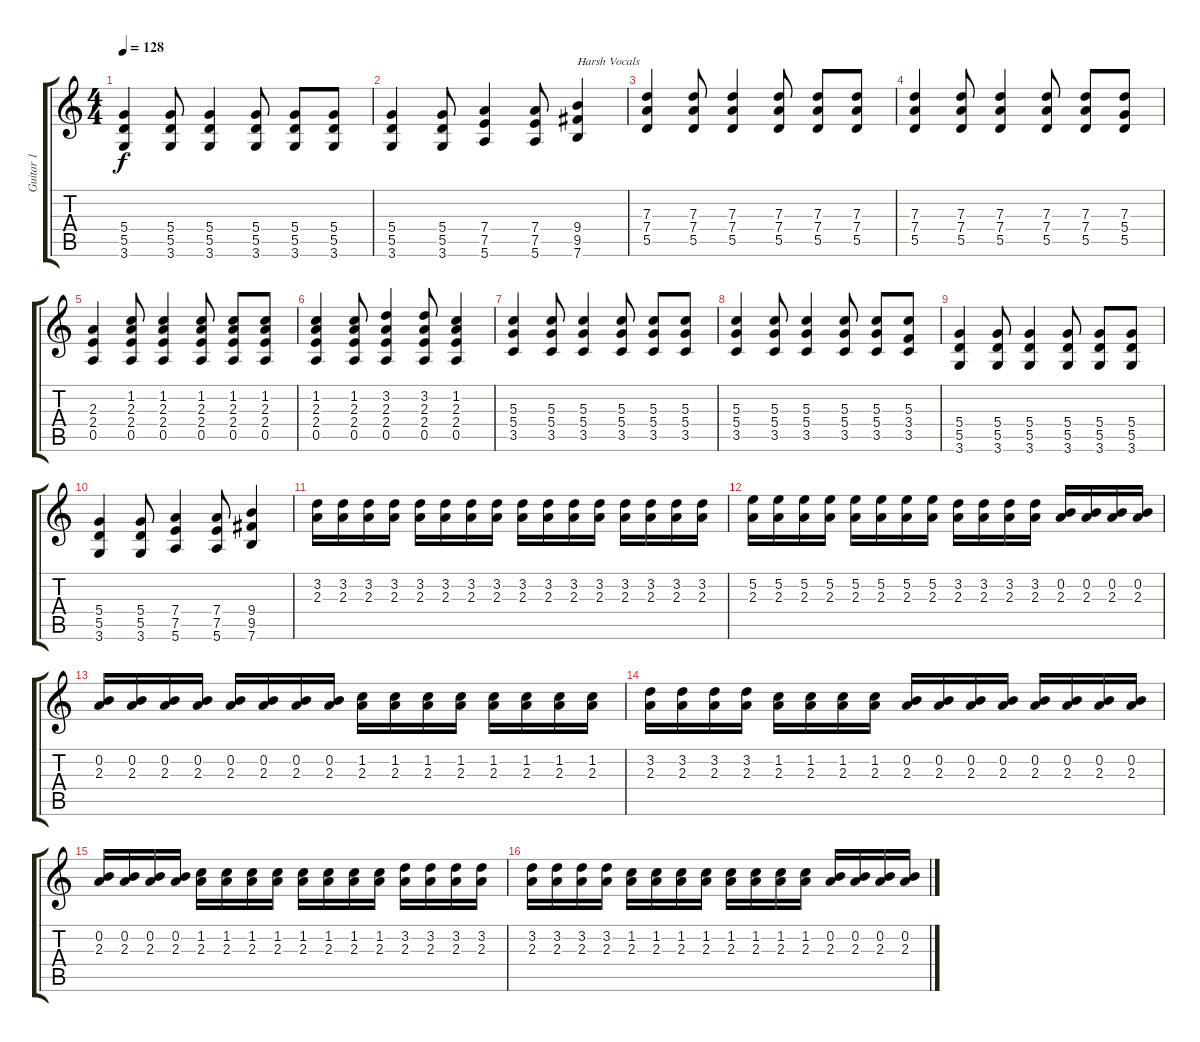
\track ("Guitar 1" "Guitar 1") {instrument distortionguitar}
\staff {score tabs}
\tuning (E4 B3 G3 D3 A2 E2) {hide}
\ts (4 4)
\tempo 128
\clef g2
\ks c
(5.4 5.5 3.6).4{dy f} (5.4 5.5 3.6).8 (5.4 5.5 3.6).4 (5.4 5.5 3.6).8 (5.4 5.5 3.6).8 (5.4 5.5 3.6).8 |
(5.4 5.5 3.6).4 (5.4 5.5 3.6).8 (7.4 7.5 5.6).4 (7.4 7.5 5.6).8 (9.4 9.5 7.6).4{txt "Harsh Vocals"} |
(7.3 7.4 5.5).4 (7.3 7.4 5.5).8 (7.3 7.4 5.5).4 (7.3 7.4 5.5).8 (7.3 7.4 5.5).8 (7.3 7.4 5.5).8 |
(7.3 7.4 5.5).4 (7.3 7.4 5.5).8 (7.3 7.4 5.5).4 (7.3 7.4 5.5).8 (7.3 7.4 5.5).8 (7.3 5.4 5.5).8 |
(2.3 2.4 0.5).4 (1.2 2.3 2.4 0.5).8 (1.2 2.3 2.4 0.5).4 (1.2 2.3 2.4 0.5).8 (1.2 2.3 2.4 0.5).8 (1.2 2.3 2.4 0.5).8 |
(1.2 2.3 2.4 0.5).4 (1.2 2.3 2.4 0.5).8 (3.2 2.3 2.4 0.5).4 (3.2 2.3 2.4 0.5).8 (1.2 2.3 2.4 0.5).4 |
(5.3 5.4 3.5).4 (5.3 5.4 3.5).8 (5.3 5.4 3.5).4 (5.3 5.4 3.5).8 (5.3 5.4 3.5).8 (5.3 5.4 3.5).8 |
(5.3 5.4 3.5).4 (5.3 5.4 3.5).8 (5.3 5.4 3.5).4 (5.3 5.4 3.5).8 (5.3 5.4 3.5).8 (5.3 3.4 3.5).8 |
(5.4 5.5 3.6).4 (5.4 5.5 3.6).8 (5.4 5.5 3.6).4 (5.4 5.5 3.6).8 (5.4 5.5 3.6).8 (5.4 5.5 3.6).8 |
(5.4 5.5 3.6).4 (5.4 5.5 3.6).8 (7.4 7.5 5.6).4 (7.4 7.5 5.6).8 (9.4 9.5 7.6).4 |
(3.2 2.3).16 (3.2 2.3).16 (3.2 2.3).16 (3.2 2.3).16 (3.2 2.3).16 (3.2 2.3).16 (3.2 2.3).16 (3.2 2.3).16 (3.2 2.3).16 (3.2 2.3).16 (3.2 2.3).16 (3.2 2.3).16 (3.2 2.3).16 (3.2 2.3).16 (3.2 2.3).16 (3.2 2.3).16 |
(5.2 2.3).16 (5.2 2.3).16 (5.2 2.3).16 (5.2 2.3).16 (5.2 2.3).16 (5.2 2.3).16 (5.2 2.3).16 (5.2 2.3).16 (3.2 2.3).16 (3.2 2.3).16 (3.2 2.3).16 (3.2 2.3).16 (0.2 2.3).16 (0.2 2.3).16 (0.2 2.3).16 (0.2 2.3).16 |
(0.2 2.3).16 (0.2 2.3).16 (0.2 2.3).16 (0.2 2.3).16 (0.2 2.3).16 (0.2 2.3).16 (0.2 2.3).16 (0.2 2.3).16 (1.2 2.3).16 (1.2 2.3).16 (1.2 2.3).16 (1.2 2.3).16 (1.2 2.3).16 (1.2 2.3).16 (1.2 2.3).16 (1.2 2.3).16 |
(3.2 2.3).16 (3.2 2.3).16 (3.2 2.3).16 (3.2 2.3).16 (1.2 2.3).16 (1.2 2.3).16 (1.2 2.3).16 (1.2 2.3).16 (0.2 2.3).16 (0.2 2.3).16 (0.2 2.3).16 (0.2 2.3).16 (0.2 2.3).16 (0.2 2.3).16 (0.2 2.3).16 (0.2 2.3).16 |
(0.2 2.3).16 (0.2 2.3).16 (0.2 2.3).16 (0.2 2.3).16 (1.2 2.3).16 (1.2 2.3).16 (1.2 2.3).16 (1.2 2.3).16 (1.2 2.3).16 (1.2 2.3).16 (1.2 2.3).16 (1.2 2.3).16 (3.2 2.3).16 (3.2 2.3).16 (3.2 2.3).16 (3.2 2.3).16 |
(3.2 2.3).16 (3.2 2.3).16 (3.2 2.3).16 (3.2 2.3).16 (1.2 2.3).16 (1.2 2.3).16 (1.2 2.3).16 (1.2 2.3).16 (1.2 2.3).16 (1.2 2.3).16 (1.2 2.3).16 (1.2 2.3).16 (0.2 2.3).16 (0.2 2.3).16 (0.2 2.3).16 (0.2 2.3).16
